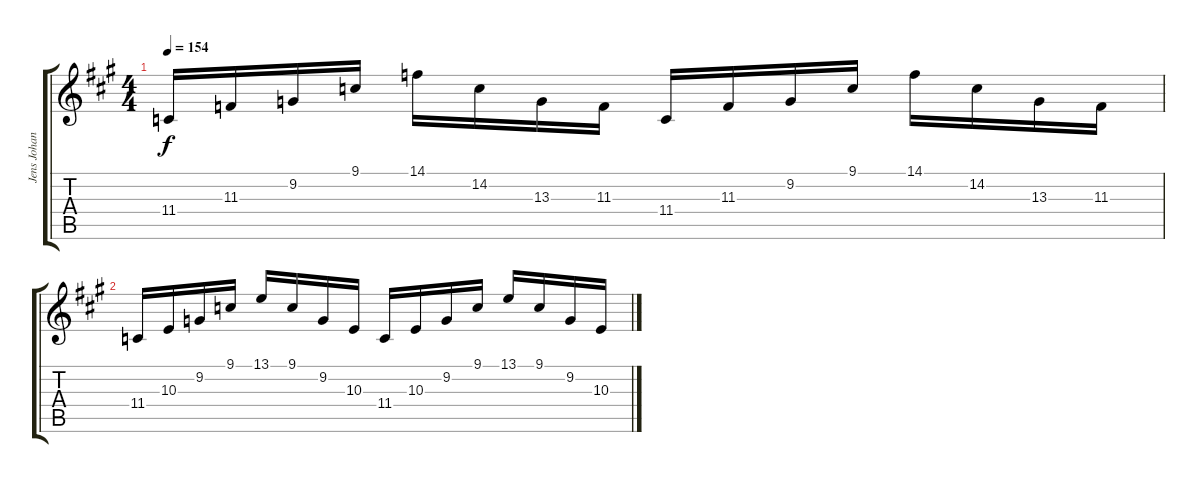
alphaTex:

\track ("Jens Johansson I" "Jens Johan") {instrument harpsichord}
\staff {score tabs}
\tuning (Eb4 Bb3 Gb3 Db3 Ab2 Eb2) {hide}
\ts (4 4)
\tempo 154
\clef g2
\ks a
11.4.16{dy f} 11.3.16 9.2.16 9.1.16 14.1.16 14.2.16 13.3.16 11.3.16 11.4.16 11.3.16 9.2.16 9.1.16 14.1.16 14.2.16 13.3.16 11.3.16 |
11.4.16 10.3.16 9.2.16 9.1.16 13.1.16 9.1.16 9.2.16 10.3.16 11.4.16 10.3.16 9.2.16 9.1.16 13.1.16 9.1.16 9.2.16 10.3.16
